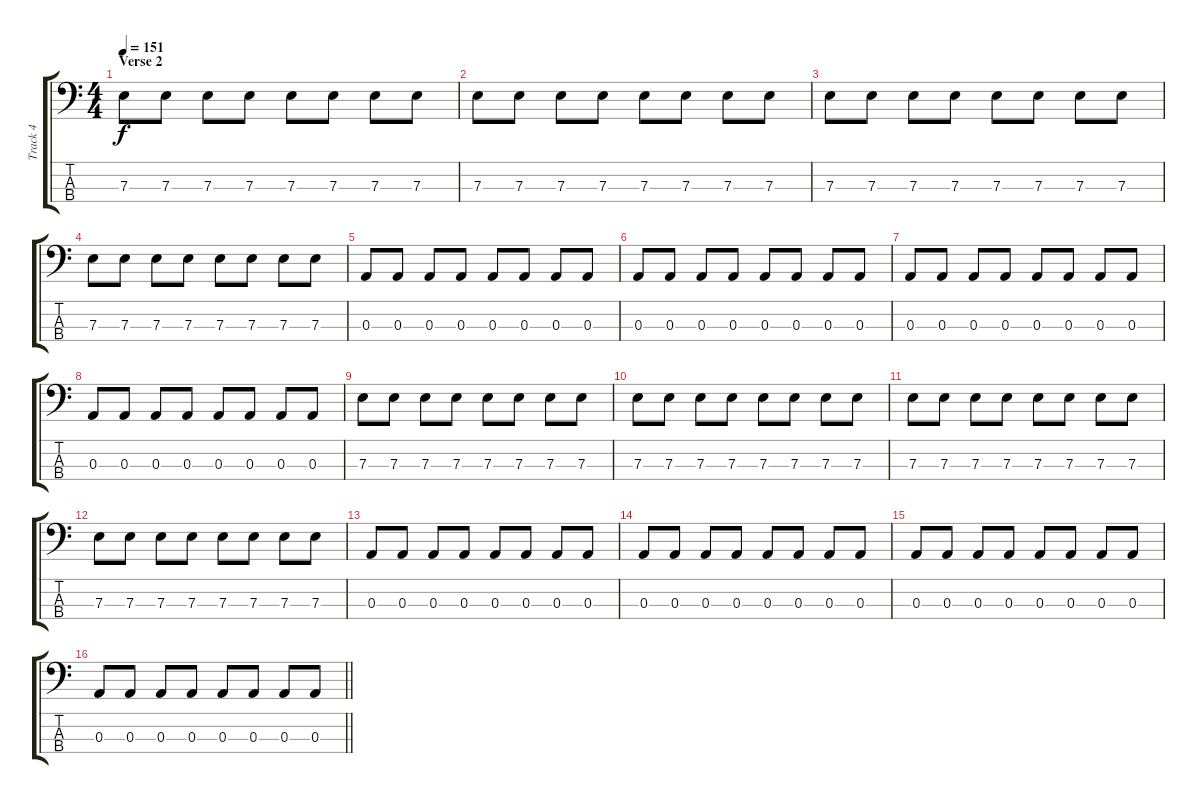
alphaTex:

\track ("Track 4" "Track 4") {instrument electricbasspick}
\staff {score tabs}
\tuning (G2 D2 A1 E1) {hide}
\ts (4 4)
\section ("" "Verse 2")
\tempo 151
\clef f4
\ks c
7.3.8{dy f} 7.3.8 7.3.8 7.3.8 7.3.8 7.3.8 7.3.8 7.3.8 |
7.3.8 7.3.8 7.3.8 7.3.8 7.3.8 7.3.8 7.3.8 7.3.8 |
7.3.8 7.3.8 7.3.8 7.3.8 7.3.8 7.3.8 7.3.8 7.3.8 |
7.3.8 7.3.8 7.3.8 7.3.8 7.3.8 7.3.8 7.3.8 7.3.8 |
0.3.8 0.3.8 0.3.8 0.3.8 0.3.8 0.3.8 0.3.8 0.3.8 |
0.3.8 0.3.8 0.3.8 0.3.8 0.3.8 0.3.8 0.3.8 0.3.8 |
0.3.8 0.3.8 0.3.8 0.3.8 0.3.8 0.3.8 0.3.8 0.3.8 |
0.3.8 0.3.8 0.3.8 0.3.8 0.3.8 0.3.8 0.3.8 0.3.8 |
7.3.8 7.3.8 7.3.8 7.3.8 7.3.8 7.3.8 7.3.8 7.3.8 |
7.3.8 7.3.8 7.3.8 7.3.8 7.3.8 7.3.8 7.3.8 7.3.8 |
7.3.8 7.3.8 7.3.8 7.3.8 7.3.8 7.3.8 7.3.8 7.3.8 |
7.3.8 7.3.8 7.3.8 7.3.8 7.3.8 7.3.8 7.3.8 7.3.8 |
0.3.8 0.3.8 0.3.8 0.3.8 0.3.8 0.3.8 0.3.8 0.3.8 |
0.3.8 0.3.8 0.3.8 0.3.8 0.3.8 0.3.8 0.3.8 0.3.8 |
0.3.8 0.3.8 0.3.8 0.3.8 0.3.8 0.3.8 0.3.8 0.3.8 |
\barLineRight lightlight
0.3.8 0.3.8 0.3.8 0.3.8 0.3.8 0.3.8 0.3.8 0.3.8
